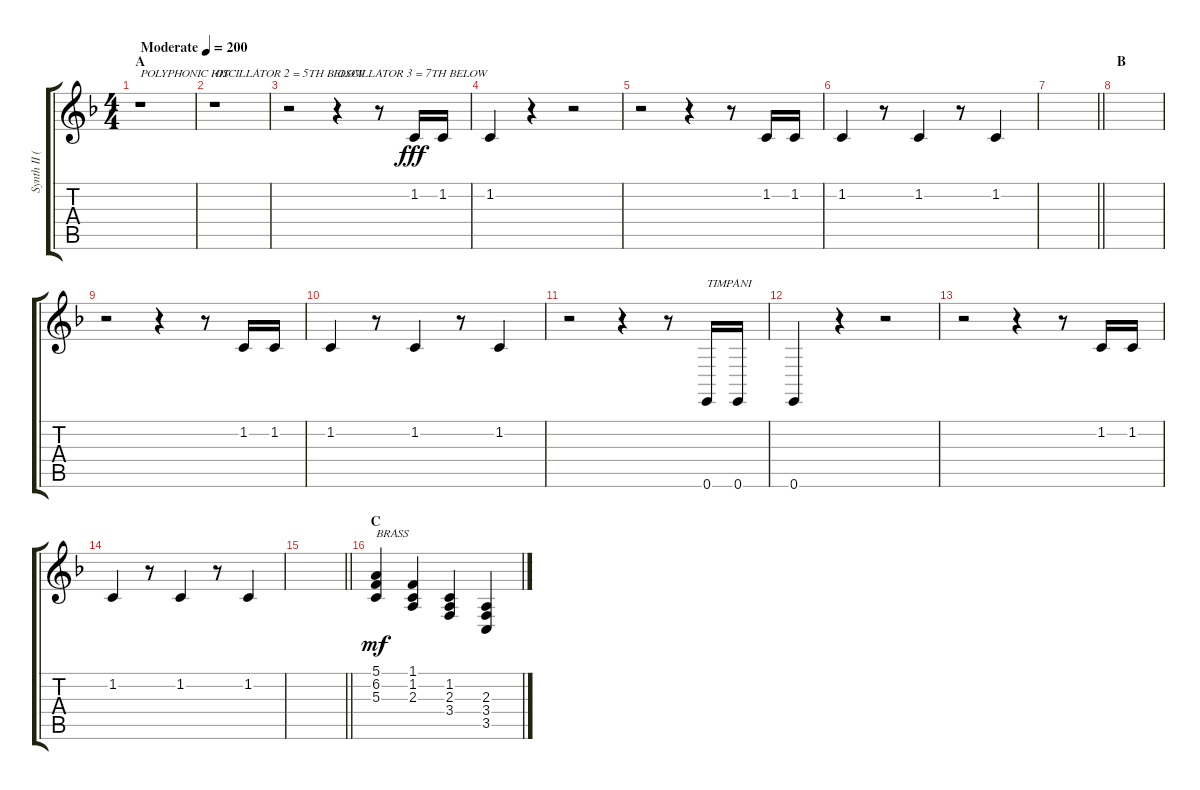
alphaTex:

\track ("Synth II (Kotobuki Tsumugi)" "Synth II (") {instrument orchestrahit}
\staff {score tabs}
\tuning (E4 B3 G3 D3 A2 E2) {hide}
\ts (4 4)
\section ("" "A")
\tempo (200 "Moderate")
\clef g2
\ks f
r.1{txt "POLYPHONIC HIT" dy fff instrument orchestrahit} |
r.1{txt "OSCILLATOR 2 = 5TH BELOW"} |
r.2 r.4{txt "OSCILLATOR 3 = 7TH BELOW"} r.8 1.2.16 1.2.16 |
1.2.4 r.4 r.2 |
r.2 r.4 r.8 1.2.16 1.2.16 |
1.2.4 r.8 1.2.4 r.8 1.2.4 |
\barLineRight lightlight
|
\section ("" "B")
|
r.2 r.4 r.8 1.2.16 1.2.16 |
1.2.4 r.8 1.2.4 r.8 1.2.4 |
r.2 r.4 r.8 0.6.16{txt "TIMPANI" instrument timpani} 0.6.16 |
0.6.4 r.4 r.2 |
r.2 r.4 r.8 1.2.16{instrument orchestrahit} 1.2.16 |
1.2.4 r.8 1.2.4 r.8 1.2.4 |
\barLineRight lightlight
|
\section ("" "C")
(5.1 6.2 5.3).4{txt "BRASS" dy mf instrument synthbrass1} (1.1 1.2 2.3).4 (1.2 2.3 3.4).4 (2.3 3.4 3.5).4
